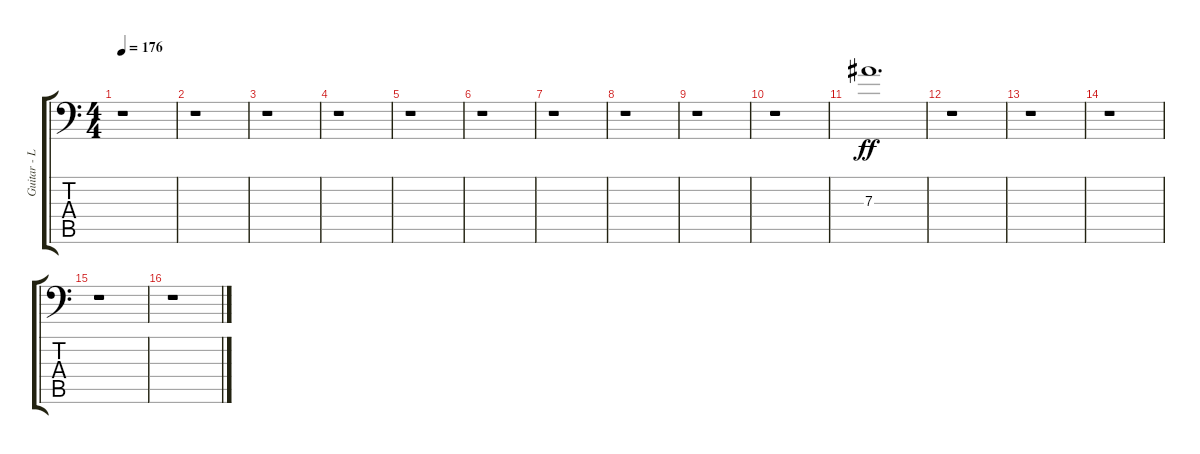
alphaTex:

\track ("Guitar - Lead" "Guitar - L") {instrument distortionguitar}
\staff {score tabs}
\tuning (C4 G3 Eb3 Bb2 F2 Bb1) {hide}
\ts (4 4)
\tempo 176
\clef f4
\ks c
r.1{dy f} |
r.1 |
r.1 |
r.1 |
r.1 |
r.1 |
r.1 |
r.1 |
r.1 |
r.1 |
7.3.1{d dy ff} |
r.1 |
r.1 |
r.1 |
r.1 |
r.1
